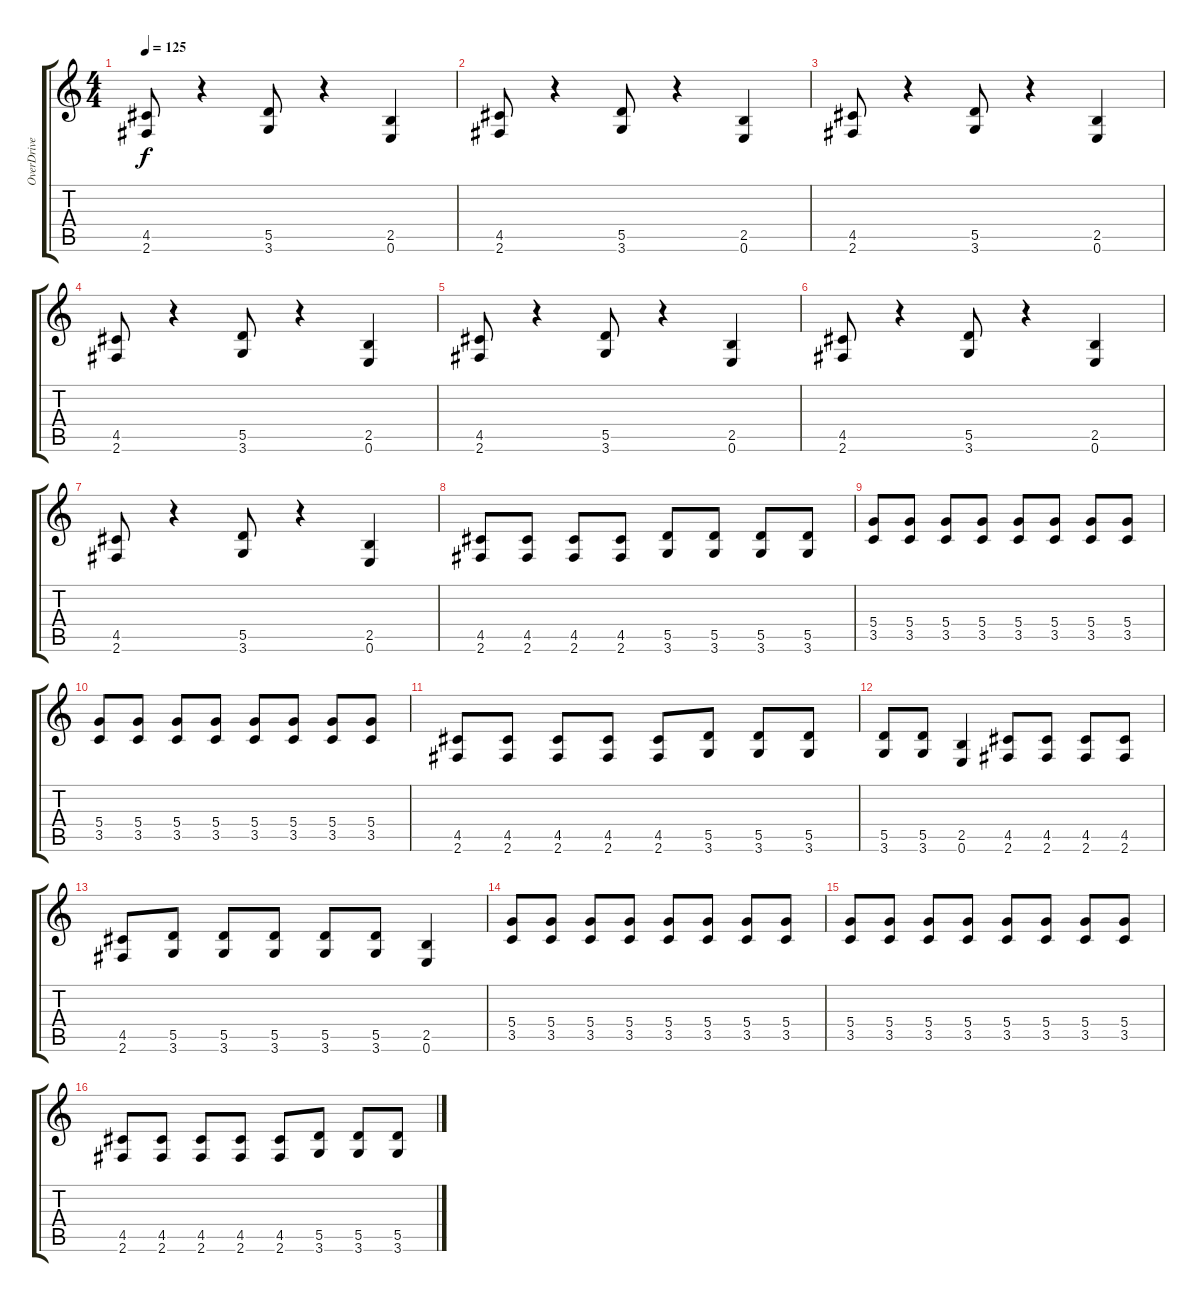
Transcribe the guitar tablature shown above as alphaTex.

\track ("OverDrive" "OverDrive") {instrument overdrivenguitar}
\staff {score tabs}
\tuning (E4 B3 G3 D3 A2 E2) {hide}
\ts (4 4)
\tempo 125
\clef g2
\ks c
(4.5 2.6).8{dy f} r.4 (5.5 3.6).8 r.4 (2.5 0.6).4 |
(4.5 2.6).8 r.4 (5.5 3.6).8 r.4 (2.5 0.6).4 |
(4.5 2.6).8 r.4 (5.5 3.6).8 r.4 (2.5 0.6).4 |
(4.5 2.6).8 r.4 (5.5 3.6).8 r.4 (2.5 0.6).4 |
(4.5 2.6).8 r.4 (5.5 3.6).8 r.4 (2.5 0.6).4 |
(4.5 2.6).8 r.4 (5.5 3.6).8 r.4 (2.5 0.6).4 |
(4.5 2.6).8 r.4 (5.5 3.6).8 r.4 (2.5 0.6).4 |
(4.5 2.6).8 (4.5 2.6).8 (4.5 2.6).8 (4.5 2.6).8 (5.5 3.6).8 (5.5 3.6).8 (5.5 3.6).8 (5.5 3.6).8 |
(5.4 3.5).8 (5.4 3.5).8 (5.4 3.5).8 (5.4 3.5).8 (5.4 3.5).8 (5.4 3.5).8 (5.4 3.5).8 (5.4 3.5).8 |
(5.4 3.5).8 (5.4 3.5).8 (5.4 3.5).8 (5.4 3.5).8 (5.4 3.5).8 (5.4 3.5).8 (5.4 3.5).8 (5.4 3.5).8 |
(4.5 2.6).8 (4.5 2.6).8 (4.5 2.6).8 (4.5 2.6).8 (4.5 2.6).8 (5.5 3.6).8 (5.5 3.6).8 (5.5 3.6).8 |
(5.5 3.6).8 (5.5 3.6).8 (2.5 0.6).4 (4.5 2.6).8 (4.5 2.6).8 (4.5 2.6).8 (4.5 2.6).8 |
(4.5 2.6).8 (5.5 3.6).8 (5.5 3.6).8 (5.5 3.6).8 (5.5 3.6).8 (5.5 3.6).8 (2.5 0.6).4 |
(5.4 3.5).8 (5.4 3.5).8 (5.4 3.5).8 (5.4 3.5).8 (5.4 3.5).8 (5.4 3.5).8 (5.4 3.5).8 (5.4 3.5).8 |
(5.4 3.5).8 (5.4 3.5).8 (5.4 3.5).8 (5.4 3.5).8 (5.4 3.5).8 (5.4 3.5).8 (5.4 3.5).8 (5.4 3.5).8 |
(4.5 2.6).8 (4.5 2.6).8 (4.5 2.6).8 (4.5 2.6).8 (4.5 2.6).8 (5.5 3.6).8 (5.5 3.6).8 (5.5 3.6).8
